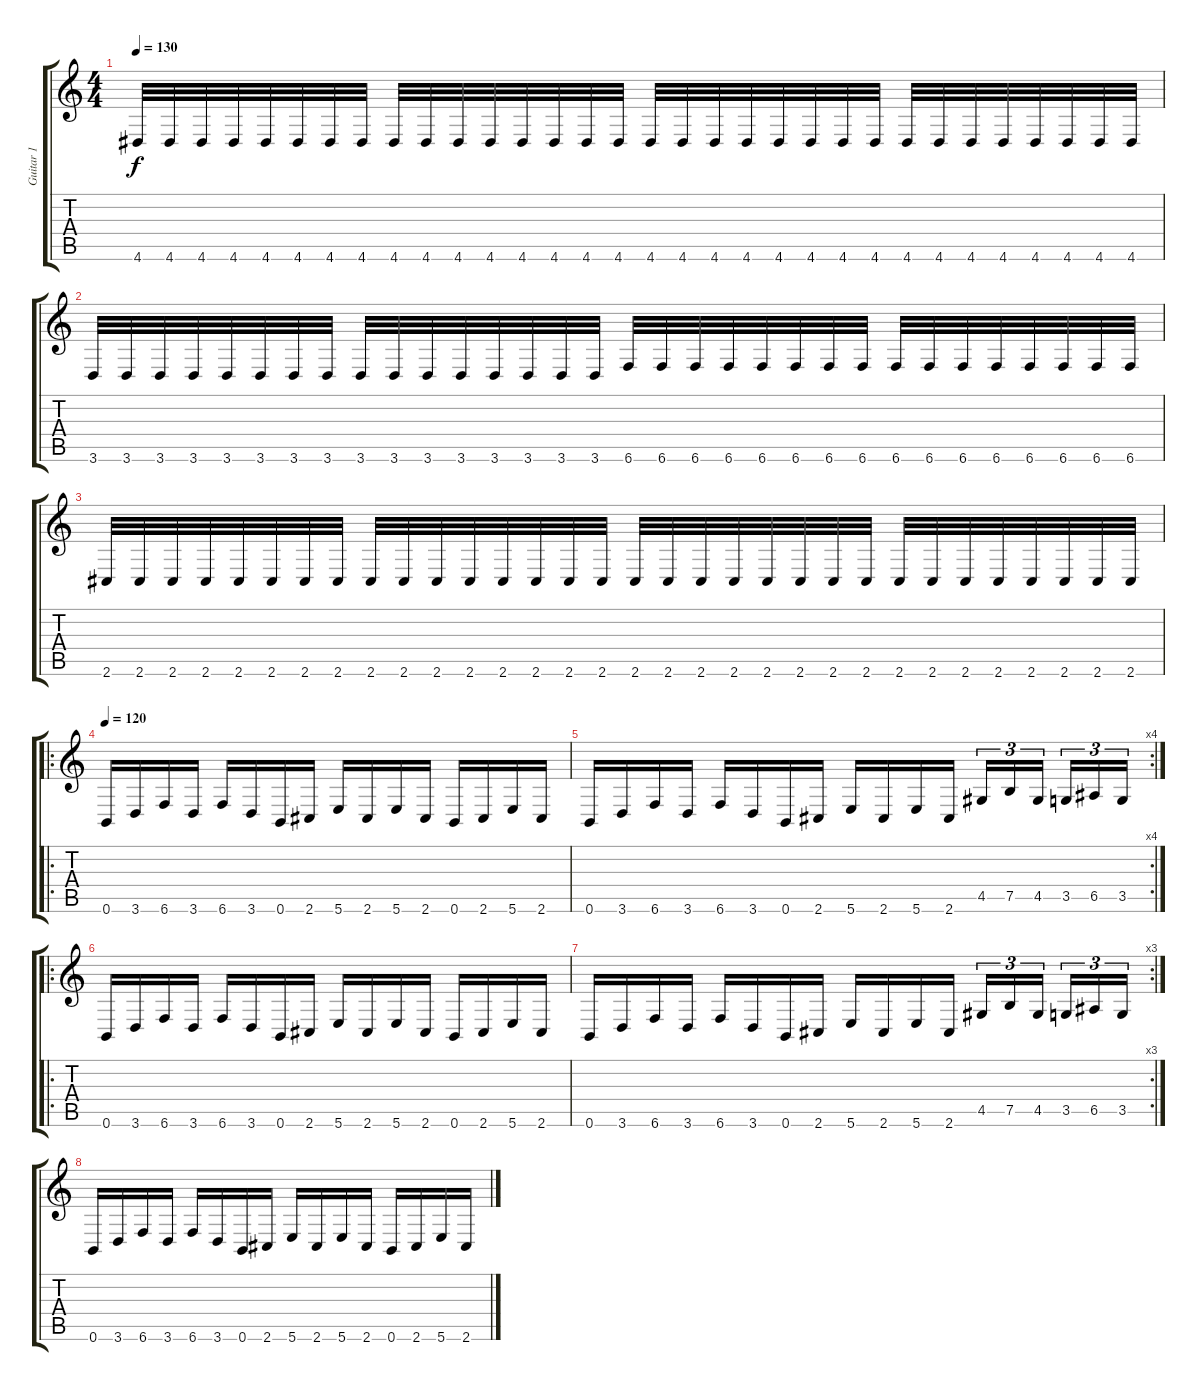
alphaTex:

\track ("Guitar 1" "Guitar 1") {instrument distortionguitar}
\staff {score tabs}
\tuning (B3 Gb3 D3 A2 E2 B1) {hide}
\ts (4 4)
\tempo 130
\clef g2
\ks c
4.6.32{dy f} 4.6.32 4.6.32 4.6.32 4.6.32 4.6.32 4.6.32 4.6.32 4.6.32 4.6.32 4.6.32 4.6.32 4.6.32 4.6.32 4.6.32 4.6.32 4.6.32 4.6.32 4.6.32 4.6.32 4.6.32 4.6.32 4.6.32 4.6.32 4.6.32 4.6.32 4.6.32 4.6.32 4.6.32 4.6.32 4.6.32 4.6.32 |
3.6.32 3.6.32 3.6.32 3.6.32 3.6.32 3.6.32 3.6.32 3.6.32 3.6.32 3.6.32 3.6.32 3.6.32 3.6.32 3.6.32 3.6.32 3.6.32 6.6.32 6.6.32 6.6.32 6.6.32 6.6.32 6.6.32 6.6.32 6.6.32 6.6.32 6.6.32 6.6.32 6.6.32 6.6.32 6.6.32 6.6.32 6.6.32 |
2.6.32 2.6.32 2.6.32 2.6.32 2.6.32 2.6.32 2.6.32 2.6.32 2.6.32 2.6.32 2.6.32 2.6.32 2.6.32 2.6.32 2.6.32 2.6.32 2.6.32 2.6.32 2.6.32 2.6.32 2.6.32 2.6.32 2.6.32 2.6.32 2.6.32 2.6.32 2.6.32 2.6.32 2.6.32 2.6.32 2.6.32 2.6.32 |
\ro
\tempo 120
0.6.16 3.6.16 6.6.16 3.6.16 6.6.16 3.6.16 0.6.16 2.6.16 5.6.16 2.6.16 5.6.16 2.6.16 0.6.16 2.6.16 5.6.16 2.6.16 |
\rc 4
0.6.16 3.6.16 6.6.16 3.6.16 6.6.16 3.6.16 0.6.16 2.6.16 5.6.16 2.6.16 5.6.16 2.6.16 4.5.16{tu (3 2)} 7.5.16{tu (3 2)} 4.5.16{tu (3 2) beam splitsecondary} 3.5.16{tu (3 2)} 6.5.16{tu (3 2)} 3.5.16{tu (3 2)} |
\ro
0.6.16 3.6.16 6.6.16 3.6.16 6.6.16 3.6.16 0.6.16 2.6.16 5.6.16 2.6.16 5.6.16 2.6.16 0.6.16 2.6.16 5.6.16 2.6.16 |
\rc 3
0.6.16 3.6.16 6.6.16 3.6.16 6.6.16 3.6.16 0.6.16 2.6.16 5.6.16 2.6.16 5.6.16 2.6.16 4.5.16{tu (3 2)} 7.5.16{tu (3 2)} 4.5.16{tu (3 2) beam splitsecondary} 3.5.16{tu (3 2)} 6.5.16{tu (3 2)} 3.5.16{tu (3 2)} |
0.6.16 3.6.16 6.6.16 3.6.16 6.6.16 3.6.16 0.6.16 2.6.16 5.6.16 2.6.16 5.6.16 2.6.16 0.6.16 2.6.16 5.6.16 2.6.16
